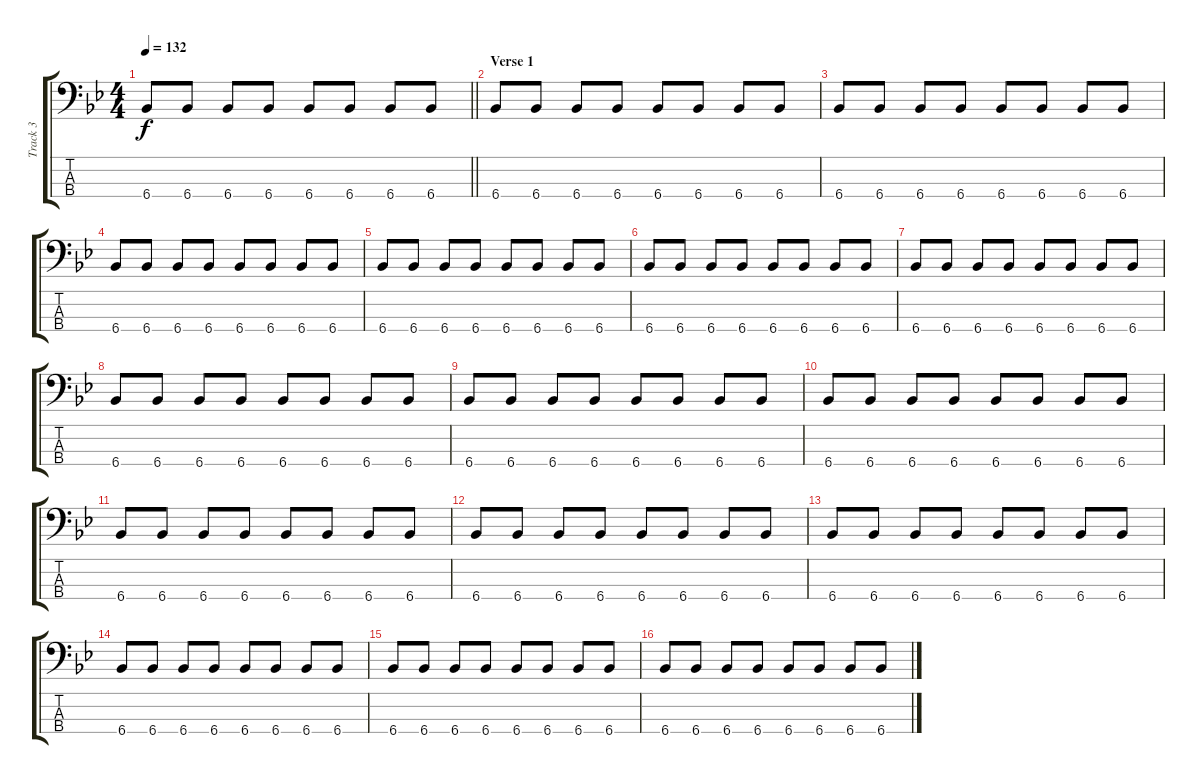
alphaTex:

\track ("Track 3" "Track 3") {instrument electricbassfinger}
\staff {score tabs}
\tuning (G2 D2 A1 E1) {hide}
\ts (4 4)
\tempo 132
\clef f4
\barLineRight lightlight
\ks bb
6.4.8{dy f} 6.4.8 6.4.8 6.4.8 6.4.8 6.4.8 6.4.8 6.4.8 |
\section ("" "Verse 1")
6.4.8 6.4.8 6.4.8 6.4.8 6.4.8 6.4.8 6.4.8 6.4.8 |
6.4.8 6.4.8 6.4.8 6.4.8 6.4.8 6.4.8 6.4.8 6.4.8 |
6.4.8 6.4.8 6.4.8 6.4.8 6.4.8 6.4.8 6.4.8 6.4.8 |
6.4.8 6.4.8 6.4.8 6.4.8 6.4.8 6.4.8 6.4.8 6.4.8 |
6.4.8 6.4.8 6.4.8 6.4.8 6.4.8 6.4.8 6.4.8 6.4.8 |
6.4.8 6.4.8 6.4.8 6.4.8 6.4.8 6.4.8 6.4.8 6.4.8 |
6.4.8 6.4.8 6.4.8 6.4.8 6.4.8 6.4.8 6.4.8 6.4.8 |
6.4.8 6.4.8 6.4.8 6.4.8 6.4.8 6.4.8 6.4.8 6.4.8 |
6.4.8 6.4.8 6.4.8 6.4.8 6.4.8 6.4.8 6.4.8 6.4.8 |
6.4.8 6.4.8 6.4.8 6.4.8 6.4.8 6.4.8 6.4.8 6.4.8 |
6.4.8 6.4.8 6.4.8 6.4.8 6.4.8 6.4.8 6.4.8 6.4.8 |
6.4.8 6.4.8 6.4.8 6.4.8 6.4.8 6.4.8 6.4.8 6.4.8 |
6.4.8 6.4.8 6.4.8 6.4.8 6.4.8 6.4.8 6.4.8 6.4.8 |
6.4.8 6.4.8 6.4.8 6.4.8 6.4.8 6.4.8 6.4.8 6.4.8 |
6.4.8 6.4.8 6.4.8 6.4.8 6.4.8 6.4.8 6.4.8 6.4.8
